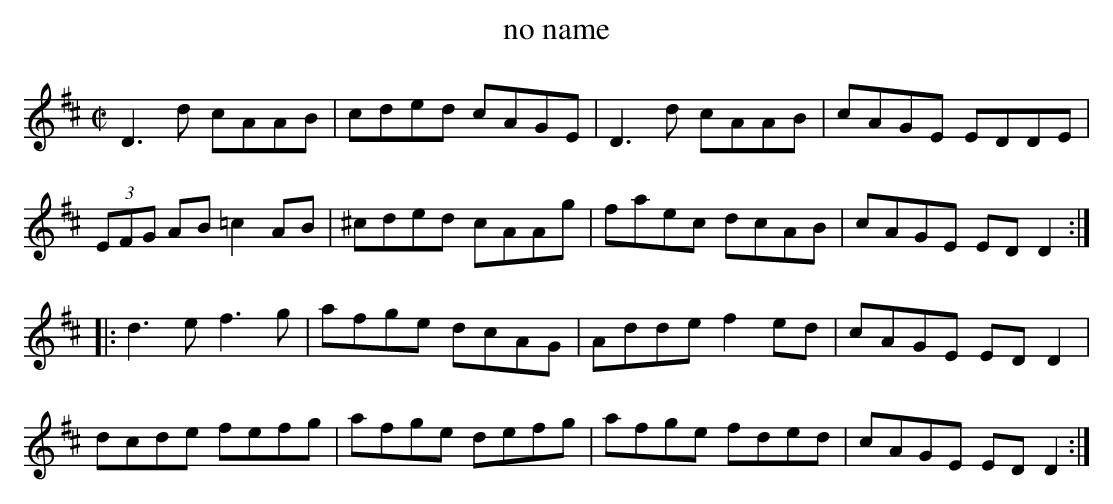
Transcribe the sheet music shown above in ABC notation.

X:1
T:no name
M:C|
K:D
D3d cAAB|cded cAGE|D3d cAAB|cAGE EDDE|
(3EFG AB =c2AB|^cded cAAg|faec dcAB|cAGE EDD2:|
|:d3e f3g|afge dcAG|Adde f2ed|cAGE EDD2|
dcde fefg|afge defg|afge fded|cAGE EDD2:|
